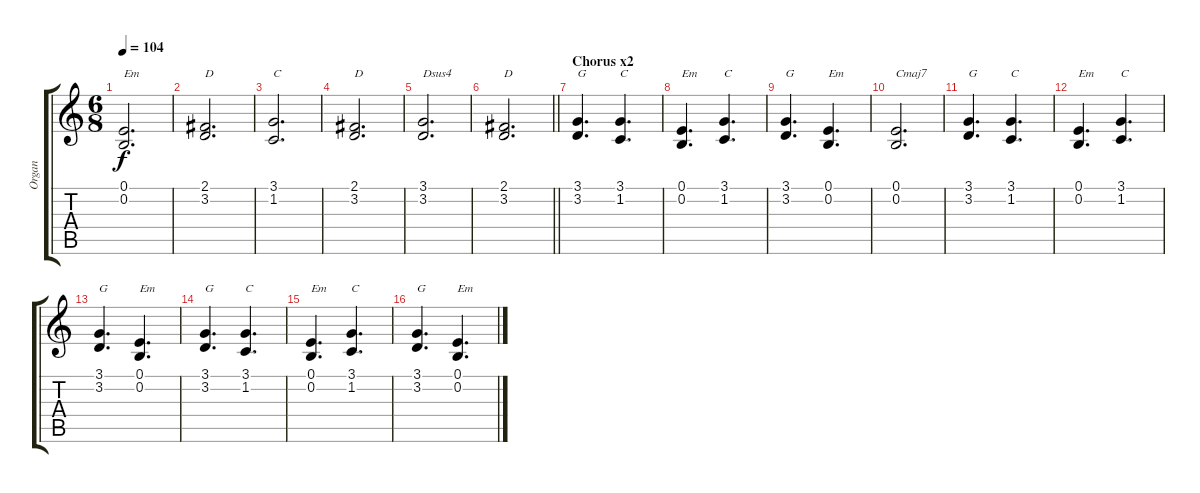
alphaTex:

\track ("Organ" "Organ") {instrument drawbarorgan}
\staff {score tabs}
\tuning (E4 B3 G3 D3 A2 E2) {hide}
\ts (6 8)
\tempo 104
\clef g2
\ks c
(0.1 0.2).2{d txt "Em" dy f} |
(2.1 3.2).2{d txt "D"} |
(3.1 1.2).2{d txt "C"} |
(2.1 3.2).2{d txt "D"} |
(3.1 3.2).2{d txt "Dsus4"} |
\barLineRight lightlight
(2.1 3.2).2{d txt "D"} |
\section ("" "Chorus x2")
(3.1 3.2).4{d txt "G"} (3.1 1.2).4{d txt "C"} |
(0.1 0.2).4{d txt "Em"} (3.1 1.2).4{d txt "C"} |
(3.1 3.2).4{d txt "G"} (0.1 0.2).4{d txt "Em"} |
(0.1 0.2).2{d txt "Cmaj7"} |
(3.1 3.2).4{d txt "G"} (3.1 1.2).4{d txt "C"} |
(0.1 0.2).4{d txt "Em"} (3.1 1.2).4{d txt "C"} |
(3.1 3.2).4{d txt "G"} (0.1 0.2).4{d txt "Em"} |
(3.1 3.2).4{d txt "G"} (3.1 1.2).4{d txt "C"} |
(0.1 0.2).4{d txt "Em"} (3.1 1.2).4{d txt "C"} |
(3.1 3.2).4{d txt "G"} (0.1 0.2).4{d txt "Em"}
